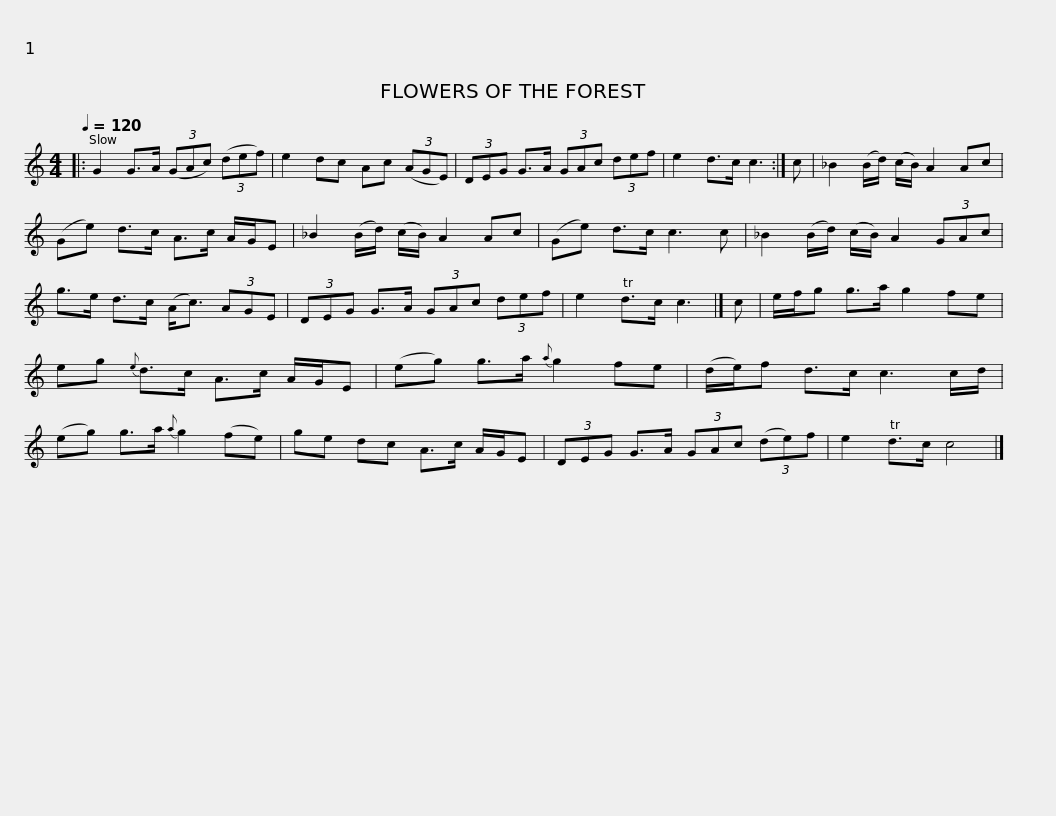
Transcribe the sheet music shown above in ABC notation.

X:1
L:1/8
Q:1/4=120
M:4/4
I:linebreak $
K:C
V:1 treble
V:1
|: G2 G>A (3(GAc) (3(def) | e2 dc Ac (3(AGE) | (3DEG G>A (3GAc (3def | e2 d>c c3 :| c | %5
 _B2 (B/d/) (c/B/) A2 Ac |$ (Ge) d>c A>c A/G/E | _B2 (B/d/) (c/B/) A2 Ac | (Ge) d>c c3 c | _B2 (B/d/) (c/B/) A2 (3GAc | %10
 g>e d>c (A<c) (3AGE |$ (3DEG G>A (3GAc (3def | e2 Td>c c3 |] c | e/f/g g>a g2 fe | %15
 eg{e} d>c A>c A/G/E | (eg) g>a{a} g2 fe |$ (d/e/)f d>c c3 c/d/ | (eg) g>a{a} g2 (fe) | ge dc A>c A/G/E | %20
 (3DEG G>A (3GAc (3(de)f | e2 Td>c c4 |] %22
